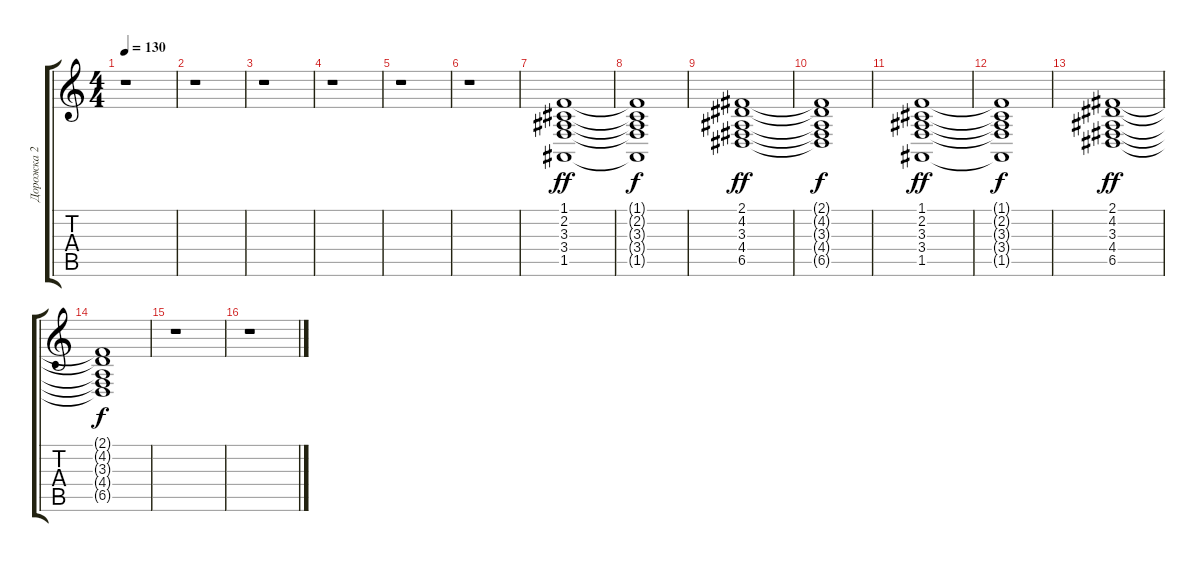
\track ("Дорожка 2" "Дорожка 2") {instrument electricpiano1}
\staff {score tabs}
\tuning (E4 B3 G3 D3 A2 E2) {hide}
\ts (4 4)
\tempo 130
\clef g2
\ks c
r.1{dy f} |
r.1 |
r.1 |
r.1 |
r.1 |
r.1 |
(1.1 2.2 3.3 3.4 1.5).1{dy ff} |
(1.1{t} 2.2{t} 3.3{t} 3.4{t} 1.5{t}).1{dy f} |
(2.1 4.2 3.3 4.4 6.5).1{dy ff} |
(2.1{t} 4.2{t} 3.3{t} 4.4{t} 6.5{t}).1{dy f} |
(1.1 2.2 3.3 3.4 1.5).1{dy ff} |
(1.1{t} 2.2{t} 3.3{t} 3.4{t} 1.5{t}).1{dy f} |
(2.1 4.2 3.3 4.4 6.5).1{dy ff} |
(2.1{t} 4.2{t} 3.3{t} 4.4{t} 6.5{t}).1{dy f} |
r.1 |
r.1
